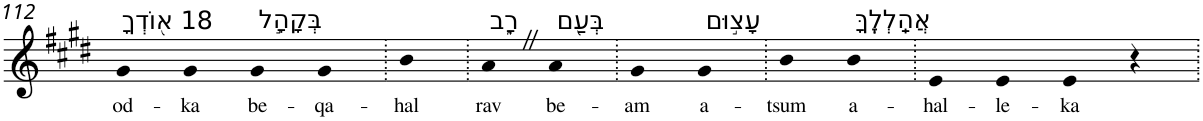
**kern	**text
*part1	*part1
*staff1	*staff1
*I"Piano	*
*I'Pno	*
!!LO:PB:g=z
*clefG2	*
*k[f#c#g#d#]	*
*E:	*
=112	=112
!LO:TX:a:t=18 א֭וֹדְךָ	!
!	!LO:LY:b
4g#	od-
!	!LO:LY:b
4g#	-ka
!LO:TX:a:t=בְּקָהָ֣ל	!
!	!LO:LY:b
4g#	be-
!	!LO:LY:b
4g#	-qa-
=113.	=113.
!	!LO:LY:b
4b	-hal
=114.	=114.
!LO:TX:a:t=רָ֑ב	!
!	!LO:LY:b
4aZ	rav
!LO:TX:a:t=בְּעַ֖ם	!
!	!LO:LY:b
4a	be-
=115.	=115.
!	!LO:LY:b
4g#	-am
!LO:TX:a:t=עָצ֣וּם	!
!	!LO:LY:b
4g#	a-
=116.	=116.
!	!LO:LY:b
4b	-tsum
!LO:TX:a:t=אֲהַֽלְלֶֽךָּ	!
!	!LO:LY:b
4b	a-
=117.	=117.
!	!LO:LY:b
4e	-hal-
!	!LO:LY:b
4e	-le-
!	!LO:LY:b
4e	-ka
4r	.
=.	=.
*-	*-
